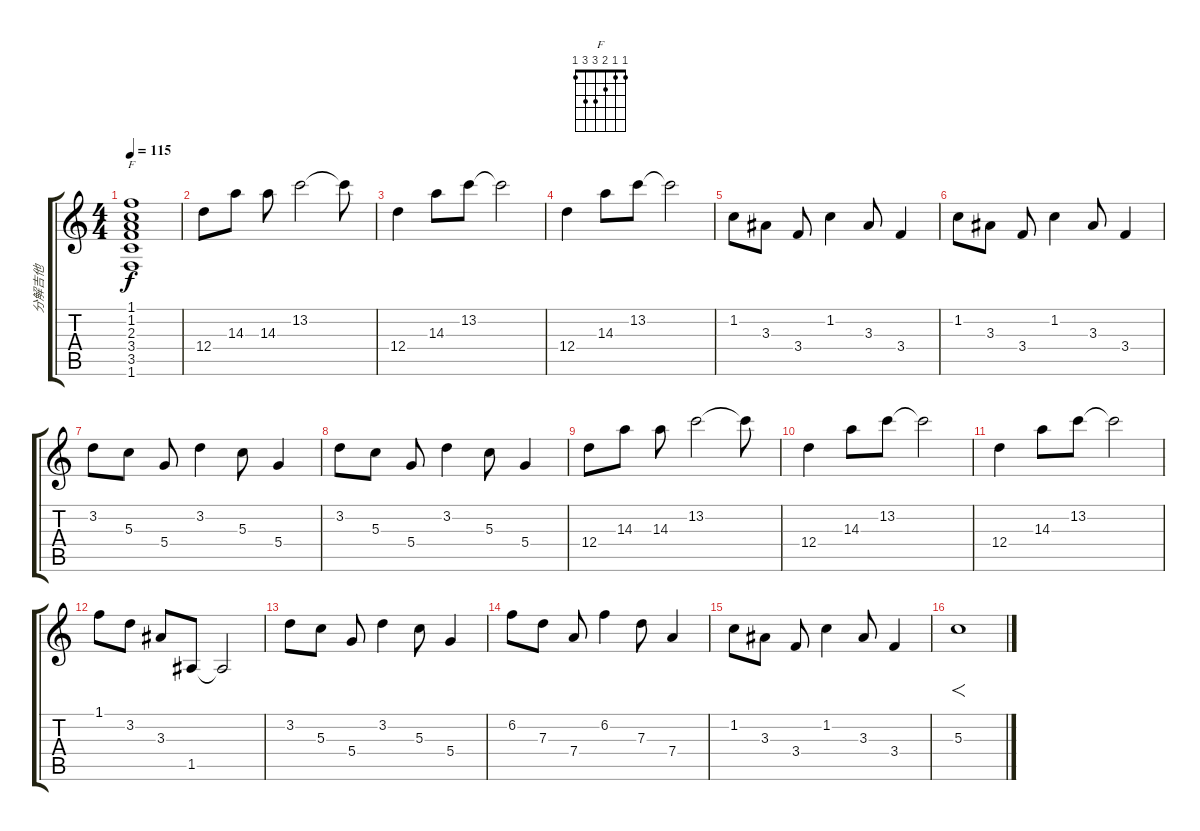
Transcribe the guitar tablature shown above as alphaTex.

\track ("分解吉他" "分解吉他") {instrument distortionguitar}
\staff {score tabs}
\tuning (E4 B3 G3 D3 A2 E2) {hide}
\chord ("F" 1 1 2 3 3 1)
\ts (4 4)
\tempo 115
\clef g2
\ks c
(1.1 1.2 2.3 3.4 3.5 1.6).1{ch "F" dy f} |
12.4.8 14.3.8 14.3.8 13.2.2 13.2{t}.8 |
12.4.4 14.3.8 13.2.8 13.2{t}.2 |
12.4.4 14.3.8 13.2.8 13.2{t}.2 |
1.2.8 3.3.8 3.4.8 1.2.4 3.3.8 3.4.4 |
1.2.8 3.3.8 3.4.8 1.2.4 3.3.8 3.4.4 |
3.2.8 5.3.8 5.4.8 3.2.4 5.3.8 5.4.4 |
3.2.8 5.3.8 5.4.8 3.2.4 5.3.8 5.4.4 |
12.4.8 14.3.8 14.3.8 13.2.2 13.2{t}.8 |
12.4.4 14.3.8 13.2.8 13.2{t}.2 |
12.4.4 14.3.8 13.2.8 13.2{t}.2 |
1.1.8 3.2.8 3.3.8 1.5.8 1.5{t}.2 |
3.2.8 5.3.8 5.4.8 3.2.4 5.3.8 5.4.4 |
6.2.8 7.3.8 7.4.8 6.2.4 7.3.8 7.4.4 |
1.2.8 3.3.8 3.4.8 1.2.4 3.3.8 3.4.4 |
5.3.1{f}
